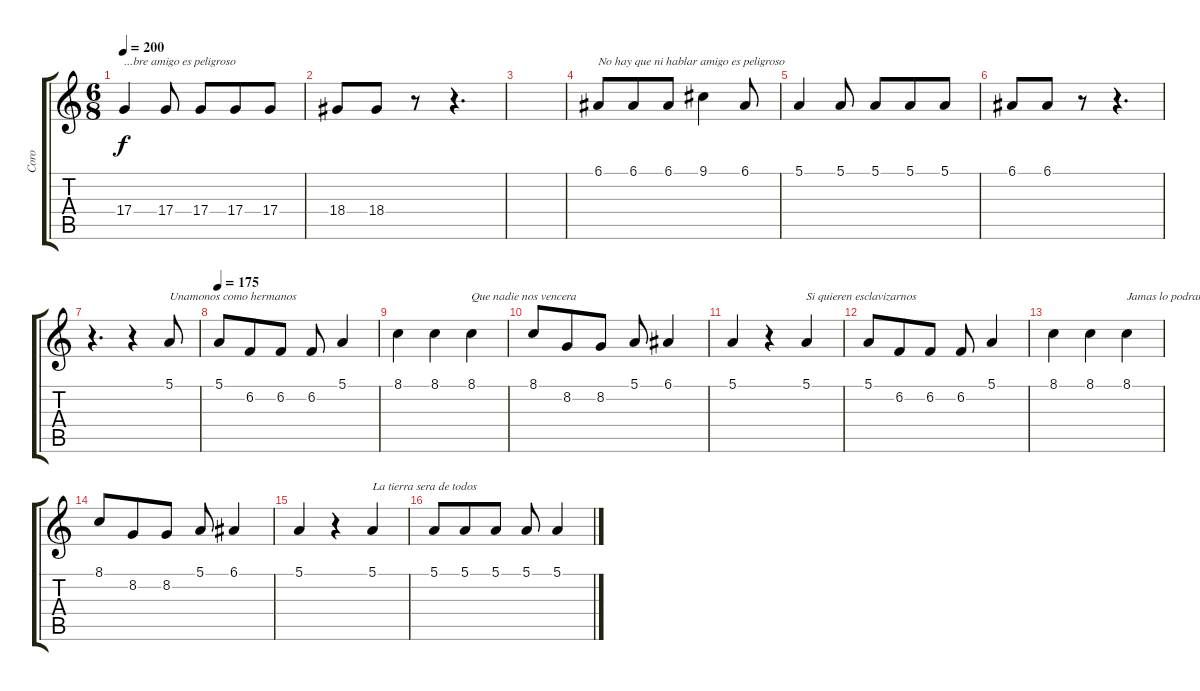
\track ("Coro" "Coro") {instrument choiraahs}
\staff {score tabs}
\tuning (E4 B3 G3 D3 A2 E2) {hide}
\ts (6 8)
\tempo 200
\clef g2
\ks c
17.4.4{txt "...bre amigo es peligroso" dy f} 17.4.8 17.4.8 17.4.8 17.4.8 |
18.4.8 18.4.8 r.8 r.4{d} |
|
6.1.8{txt "No hay que ni hablar amigo es peligroso"} 6.1.8 6.1.8 9.1.4 6.1.8 |
5.1.4 5.1.8 5.1.8 5.1.8 5.1.8 |
6.1.8 6.1.8 r.8 r.4{d} |
r.4{d} r.4 5.1.8{txt "Unamonos como hermanos"} |
\tempo 175
5.1.8 6.2.8 6.2.8 6.2.8 5.1.4 |
8.1.4 8.1.4 8.1.4{txt "Que nadie nos vencera"} |
8.1.8 8.2.8 8.2.8 5.1.8 6.1.4 |
5.1.4 r.4 5.1.4{txt "Si quieren esclavizarnos"} |
5.1.8 6.2.8 6.2.8 6.2.8 5.1.4 |
8.1.4 8.1.4 8.1.4{txt "Jamas lo podran lograr"} |
8.1.8 8.2.8 8.2.8 5.1.8 6.1.4 |
5.1.4 r.4 5.1.4{txt "La tierra sera de todos"} |
5.1.8 5.1.8 5.1.8 5.1.8 5.1.4
